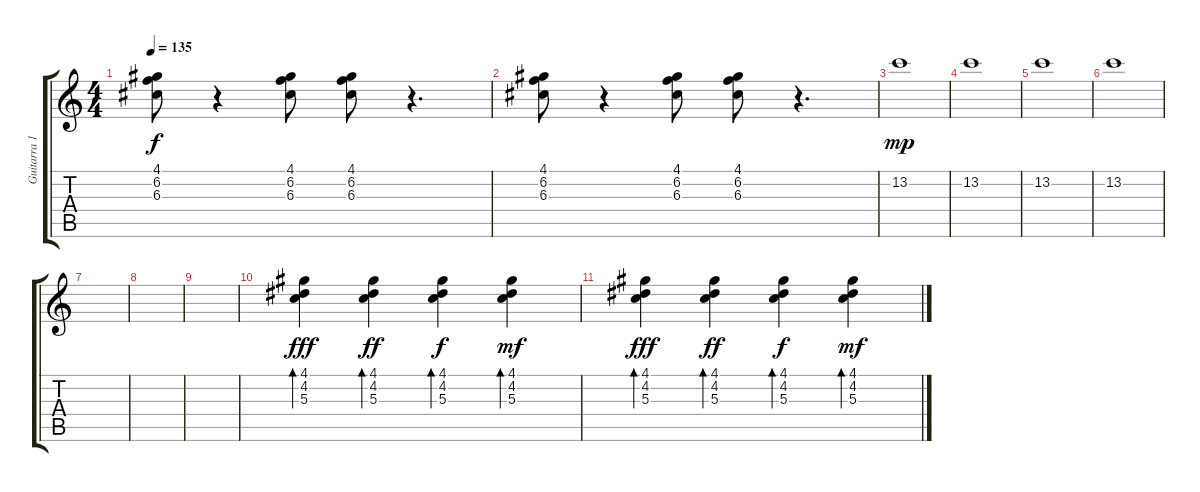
\track ("Guitarra 1" "Guitarra 1") {instrument acousticguitarnylon}
\staff {score tabs}
\tuning (E4 B3 G3 D3 A2 E2) {hide}
\ts (4 4)
\tempo 135
\clef g2
\ks c
(4.1 6.2 6.3).8{dy f instrument acousticguitarnylon} r.4 (4.1 6.2 6.3).8 (4.1 6.2 6.3).8 r.4{d} |
(4.1 6.2 6.3).8 r.4 (4.1 6.2 6.3).8 (4.1 6.2 6.3).8 r.4{d} |
13.2.1{dy mp} |
13.2.1 |
13.2.1 |
13.2.1 |
|
|
|
(4.1 4.2 5.3).4{bd 480 dy fff} (4.1 4.2 5.3).4{bd 480 dy ff} (4.1 4.2 5.3).4{bd 480 dy f} (4.1 4.2 5.3).4{bd 480 dy mf} |
(4.1 4.2 5.3).4{bd 480 dy fff} (4.1 4.2 5.3).4{bd 480 dy ff} (4.1 4.2 5.3).4{bd 480 dy f} (4.1 4.2 5.3).4{bd 480 dy mf}
